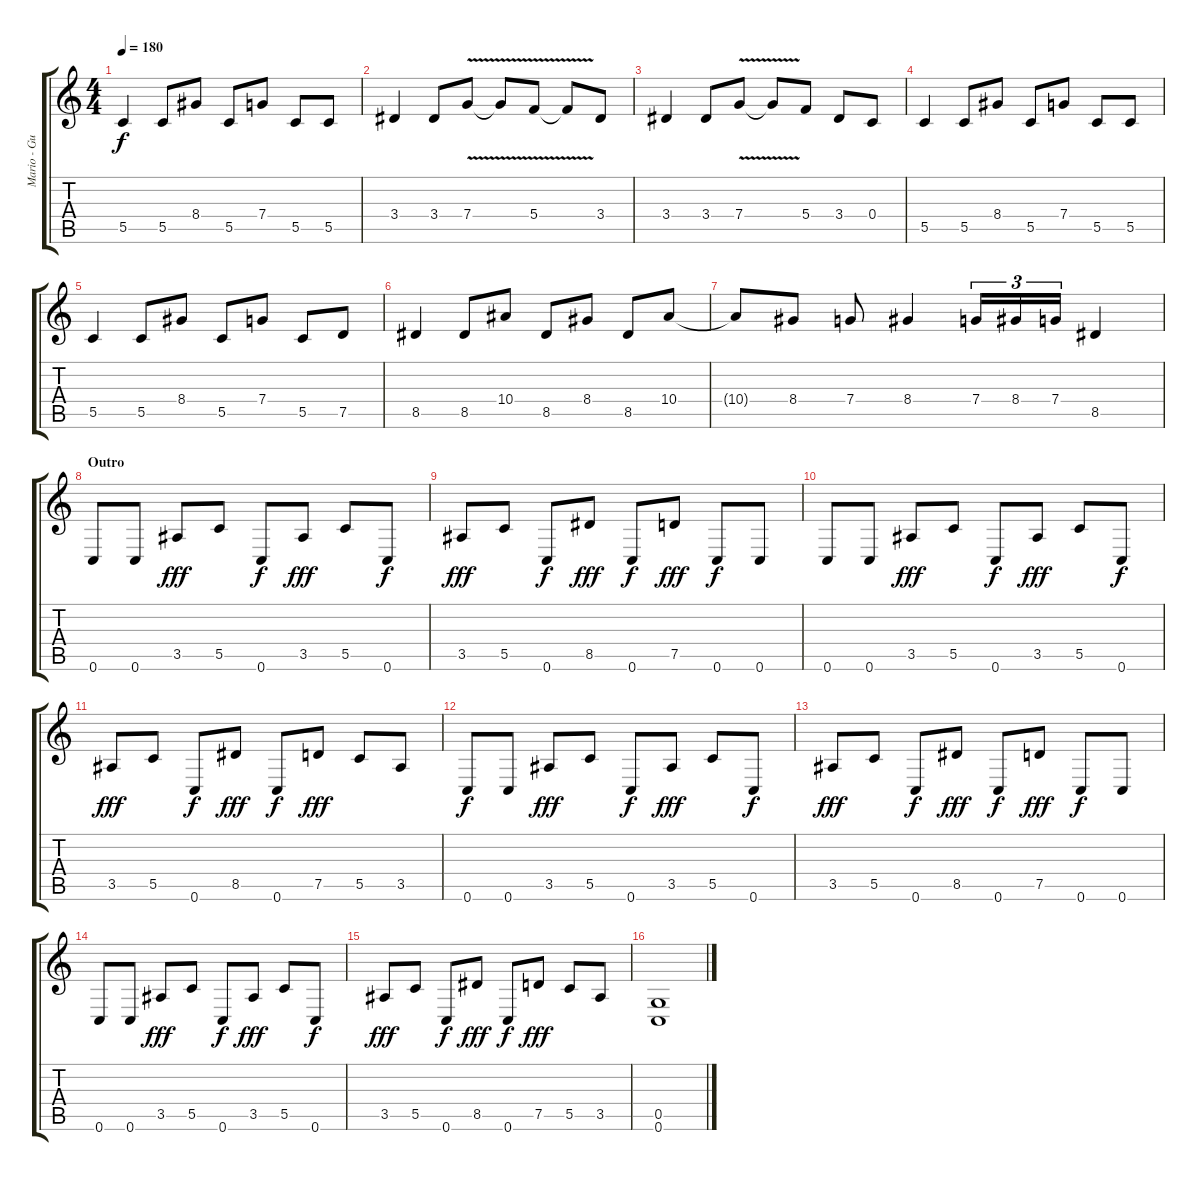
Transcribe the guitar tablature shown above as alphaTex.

\track ("Mario - Guitar 1 " "Mario - Gu") {instrument distortionguitar}
\staff {score tabs}
\tuning (D4 A3 F3 C3 G2 C2) {hide}
\ts (4 4)
\tempo 180
\clef g2
\ks c
5.5.4{dy f} 5.5.8 8.4.8 5.5.8 7.4.8 5.5.8 5.5.8 |
3.4.4 3.4.8 7.4{v}.8 7.4{t}.8 5.4{v}.8 5.4{t}.8 3.4.8 |
3.4.4 3.4.8 7.4{v}.8 7.4{t}.8 5.4.8 3.4.8 0.4.8 |
5.5.4 5.5.8 8.4.8 5.5.8 7.4.8 5.5.8 5.5.8 |
5.5.4 5.5.8 8.4.8 5.5.8 7.4.8 5.5.8 7.5.8 |
8.5.4 8.5.8 10.4.8 8.5.8 8.4.8 8.5.8 10.4.8 |
10.4{t}.8 8.4.8 7.4.8 8.4.4 7.4.16{tu (3 2)} 8.4.16{tu (3 2)} 7.4.16{tu (3 2)} 8.5.4 |
\section ("" "Outro")
0.6.8 0.6.8 3.5.8{dy fff} 5.5.8 0.6.8{dy f} 3.5.8{dy fff} 5.5.8 0.6.8{dy f} |
3.5.8{dy fff} 5.5.8 0.6.8{dy f} 8.5.8{dy fff} 0.6.8{dy f} 7.5.8{dy fff} 0.6.8{dy f} 0.6.8 |
0.6.8 0.6.8 3.5.8{dy fff} 5.5.8 0.6.8{dy f} 3.5.8{dy fff} 5.5.8 0.6.8{dy f} |
3.5.8{dy fff} 5.5.8 0.6.8{dy f} 8.5.8{dy fff} 0.6.8{dy f} 7.5.8{dy fff} 5.5.8 3.5.8 |
0.6.8{dy f} 0.6.8 3.5.8{dy fff} 5.5.8 0.6.8{dy f} 3.5.8{dy fff} 5.5.8 0.6.8{dy f} |
3.5.8{dy fff} 5.5.8 0.6.8{dy f} 8.5.8{dy fff} 0.6.8{dy f} 7.5.8{dy fff} 0.6.8{dy f} 0.6.8 |
0.6.8 0.6.8 3.5.8{dy fff} 5.5.8 0.6.8{dy f} 3.5.8{dy fff} 5.5.8 0.6.8{dy f} |
3.5.8{dy fff} 5.5.8 0.6.8{dy f} 8.5.8{dy fff} 0.6.8{dy f} 7.5.8{dy fff} 5.5.8 3.5.8 |
(0.5 0.6).1
